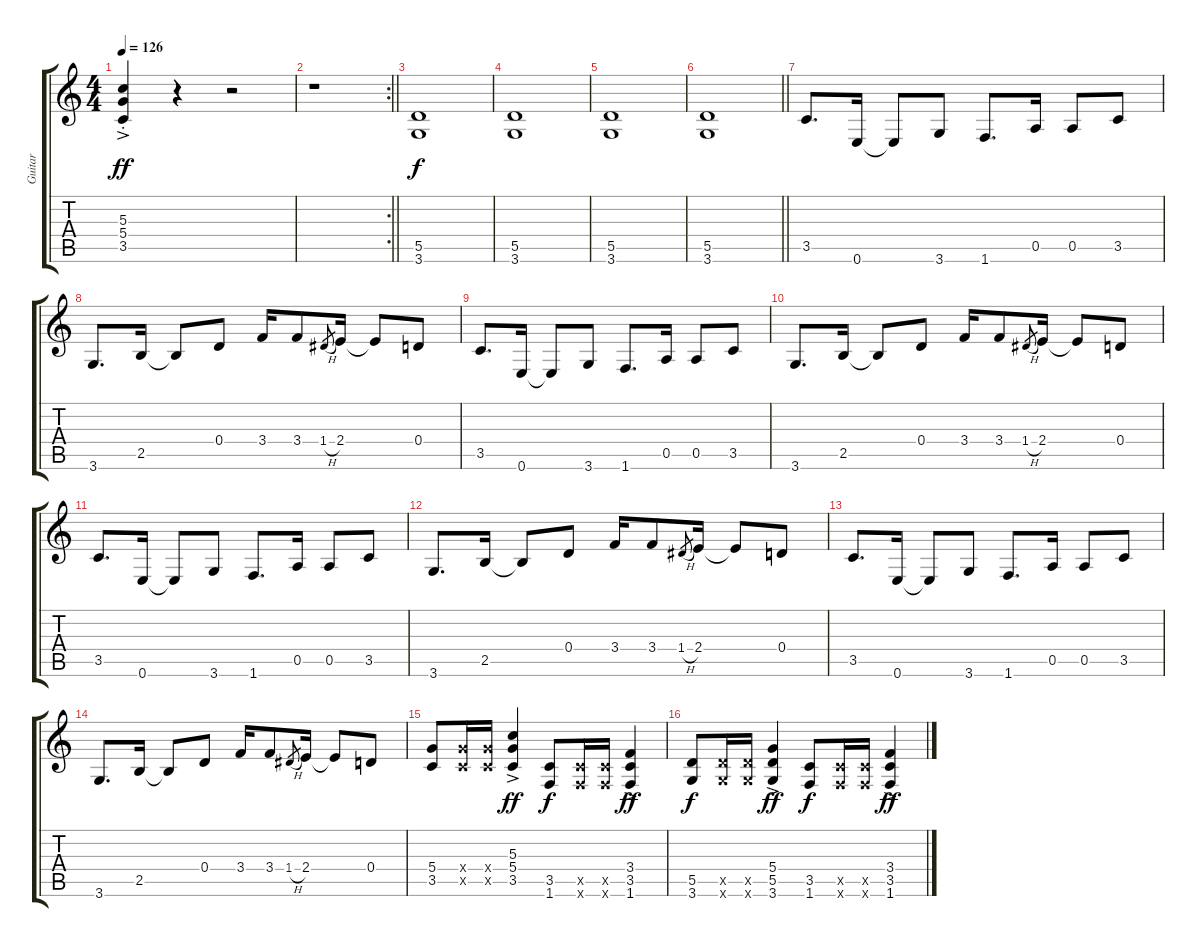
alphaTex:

\track ("Guitar" "Guitar") {instrument electricguitarclean}
\staff {score tabs}
\tuning (E4 B3 G3 D3 A2 E2) {hide}
\ts (4 4)
\tempo 126
\clef g2
\ks c
(5.3{ac st} 5.4{ac st} 3.5{ac st}).4{dy ff} r.4 r.2 |
\rc 2
\barLineRight lightlight
r.1 |
\section ("" " ")
(5.5 3.6).1{dy f} |
(5.5 3.6).1 |
(5.5 3.6).1 |
\barLineRight lightlight
(5.5 3.6).1 |
\section ("" " ")
3.5.8{d} 0.6.16 0.6{t}.8 3.6.8 1.6.8{d} 0.5.16 0.5.8 3.5.8 |
3.6.8{d} 2.5.16 2.5{t}.8 0.4.8 3.4.16 3.4.8 1.4{h}.8{gr} 2.4.16 2.4{t}.8 0.4.8 |
3.5.8{d} 0.6.16 0.6{t}.8 3.6.8 1.6.8{d} 0.5.16 0.5.8 3.5.8 |
3.6.8{d} 2.5.16 2.5{t}.8 0.4.8 3.4.16 3.4.8 1.4{h}.8{gr} 2.4.16 2.4{t}.8 0.4.8 |
3.5.8{d} 0.6.16 0.6{t}.8 3.6.8 1.6.8{d} 0.5.16 0.5.8 3.5.8 |
3.6.8{d} 2.5.16 2.5{t}.8 0.4.8 3.4.16 3.4.8 1.4{h}.8{gr} 2.4.16 2.4{t}.8 0.4.8 |
3.5.8{d} 0.6.16 0.6{t}.8 3.6.8 1.6.8{d} 0.5.16 0.5.8 3.5.8 |
3.6.8{d} 2.5.16 2.5{t}.8 0.4.8 3.4.16 3.4.8 1.4{h}.8{gr} 2.4.16 2.4{t}.8 0.4.8 |
(5.4 3.5).8 (5.4{x} 3.5{x}).16 (5.4{x} 3.5{x}).16 (5.3{ac} 5.4{ac} 3.5{ac}).4{dy ff} (3.5 1.6).8{dy f} (3.5{x} 1.6{x}).16 (3.5{x} 1.6{x}).16 (3.4{ac} 3.5{ac} 1.6{ac}).4{dy ff} |
(5.5 3.6).8{dy f} (5.5{x} 3.6{x}).16 (5.5{x} 3.6{x}).16 (5.4{ac} 5.5{ac} 3.6{ac}).4{dy ff} (3.5 1.6).8{dy f} (3.5{x} 1.6{x}).16 (3.5{x} 1.6{x}).16 (3.4{ac} 3.5{ac} 1.6{ac}).4{dy ff}
